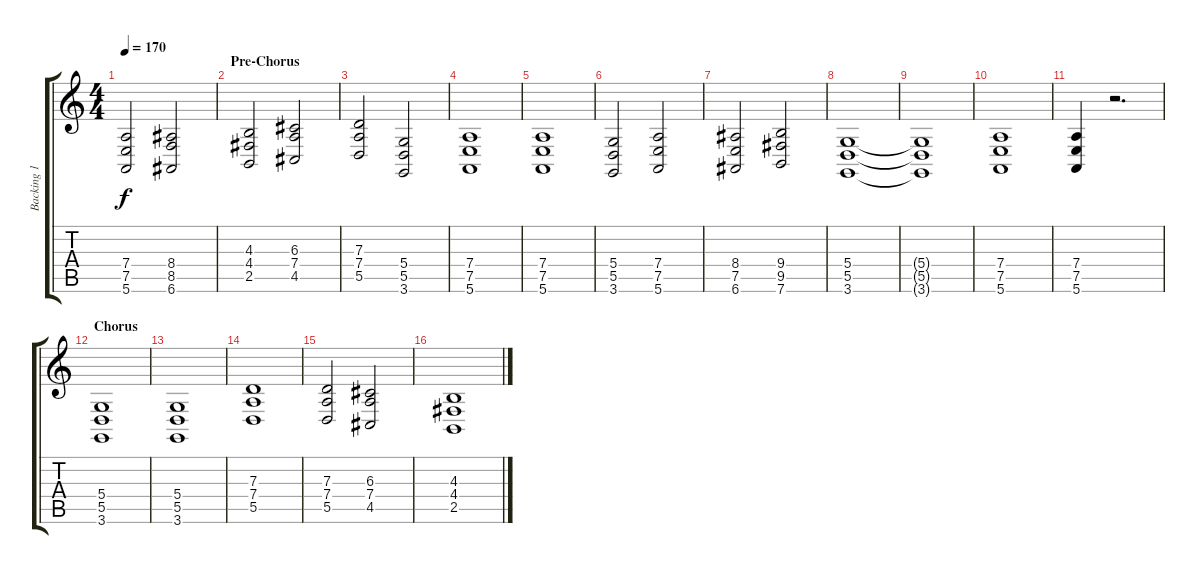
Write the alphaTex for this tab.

\track ("Backing 1" "Backing 1") {instrument acousticgrandpiano}
\staff {score tabs}
\tuning (E4 B3 G3 D3 A2 E2) {hide}
\ts (4 4)
\tempo 170
\clef g2
\ks c
(7.4 7.5 5.6).2{dy f} (8.4 8.5 6.6).2 |
\section ("" "Pre-Chorus")
(4.3 4.4 2.5).2 (6.3 7.4 4.5).2 |
(7.3 7.4 5.5).2 (5.4 5.5 3.6).2 |
(7.4 7.5 5.6).1 |
(7.4 7.5 5.6).1 |
(5.4 5.5 3.6).2 (7.4 7.5 5.6).2 |
(8.4 7.5 6.6).2 (9.4 9.5 7.6).2 |
(5.4 5.5 3.6).1 |
(5.4{t} 5.5{t} 3.6{t}).1 |
(7.4 7.5 5.6).1 |
(7.4 7.5 5.6).4 r.2{d} |
\section ("" "Chorus")
(5.4 5.5 3.6).1 |
(5.4 5.5 3.6).1 |
(7.3 7.4 5.5).1 |
(7.3 7.4 5.5).2 (6.3 7.4 4.5).2 |
(4.3 4.4 2.5).1
